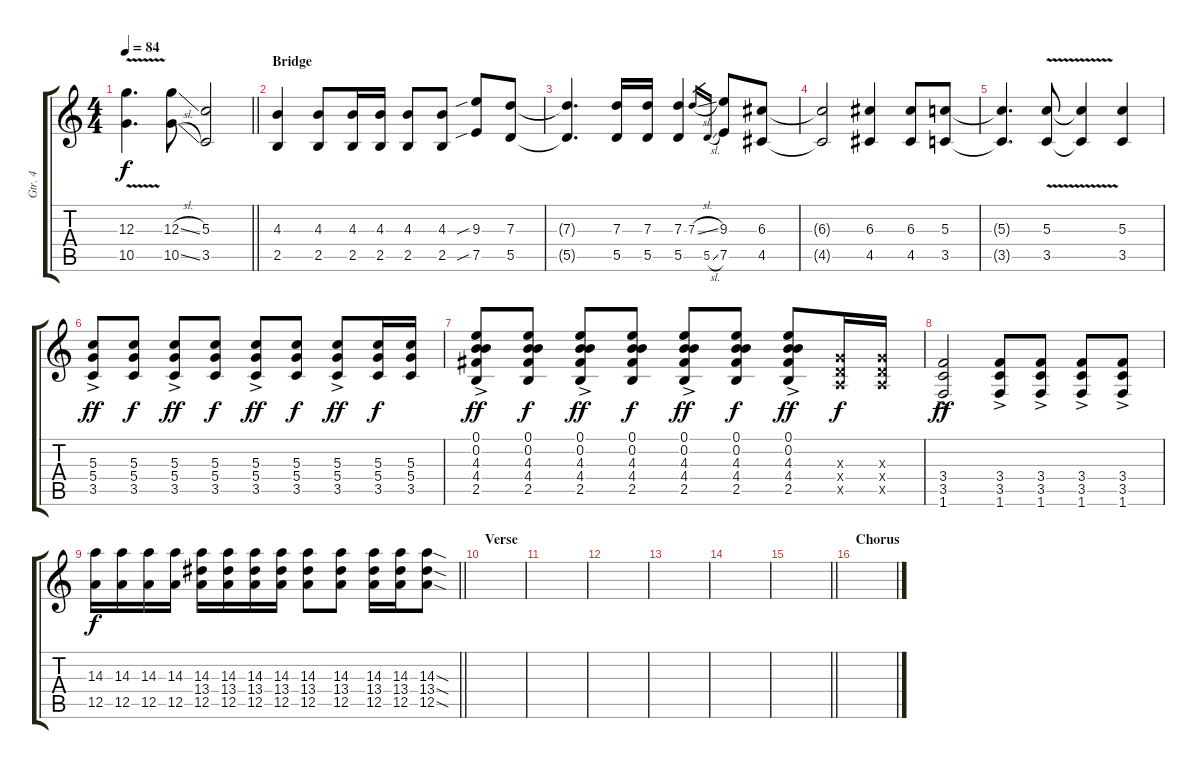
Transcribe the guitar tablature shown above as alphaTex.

\track ("Gtr. 4" "Gtr. 4") {instrument overdrivenguitar}
\staff {score tabs}
\tuning (E4 B3 G3 D3 A2 E2) {hide}
\ts (4 4)
\tempo 84
\clef g2
\barLineRight lightlight
\ks c
(12.3{v} 10.5{v}).4{d dy f} (12.3{sl} 10.5{sl}).8 (5.3 3.5).2 |
\section ("" "Bridge")
(4.3 2.5).4 (4.3 2.5).8 (4.3 2.5).16 (4.3 2.5).16 (4.3 2.5).8 (4.3 2.5).8 (9.3{sib} 7.5{sib}).8 (7.3 5.5).8 |
(7.3{t} 5.5{t}).4{d} (7.3 5.5).16 (7.3 5.5).16 (7.3 5.5).4 7.3{sl}.16{gr} 5.5{sl}.16{gr} (9.3 7.5).8 (6.3 4.5).8 |
(6.3{t} 4.5{t}).2 (6.3 4.5).4 (6.3 4.5).8 (5.3 3.5).8 |
(5.3{t} 3.5{t}).4{d} (5.3{v} 3.5{v}).8 (5.3{t} 3.5{t}).4 (5.3 3.5).4 |
(5.3{ac} 5.4{ac} 3.5{ac}).8{dy ff} (5.3 5.4 3.5).8{dy f} (5.3{ac} 5.4{ac} 3.5{ac}).8{dy ff} (5.3 5.4 3.5).8{dy f} (5.3{ac} 5.4{ac} 3.5{ac}).8{dy ff} (5.3 5.4 3.5).8{dy f} (5.3{ac} 5.4{ac} 3.5{ac}).8{dy ff} (5.3 5.4 3.5).16{dy f} (5.3 5.4 3.5).16 |
(0.1{ac} 0.2{ac} 4.3{ac} 4.4{ac} 2.5{ac}).8{dy ff} (0.1 0.2 4.3 4.4 2.5).8{dy f} (0.1{ac} 0.2{ac} 4.3{ac} 4.4{ac} 2.5{ac}).8{dy ff} (0.1 0.2 4.3 4.4 2.5).8{dy f} (0.1{ac} 0.2{ac} 4.3{ac} 4.4{ac} 2.5{ac}).8{dy ff} (0.1 0.2 4.3 4.4 2.5).8{dy f} (0.1{ac} 0.2{ac} 4.3{ac} 4.4{ac} 2.5{ac}).8{dy ff} (0.3{x} 0.4{x} 0.5{x}).16{dy f} (0.3{x} 0.4{x} 0.5{x}).16 |
(3.4{ac} 3.5{ac} 1.6{ac}).2{dy ff} (3.4{ac} 3.5{ac} 1.6{ac}).8 (3.4{ac} 3.5{ac} 1.6{ac}).8 (3.4{ac} 3.5{ac} 1.6{ac}).8 (3.4{ac} 3.5{ac} 1.6{ac}).8 |
\barLineRight lightlight
(14.3 12.5).16{dy f} (14.3 12.5).16 (14.3 12.5).16 (14.3 12.5).16 (14.3 13.4 12.5).16 (14.3 13.4 12.5).16 (14.3 13.4 12.5).16 (14.3 13.4 12.5).16 (14.3 13.4 12.5).8 (14.3 13.4 12.5).8 (14.3 13.4 12.5).16 (14.3 13.4 12.5).16 (14.3{sod} 13.4{sod} 12.5{sod}).8 |
\section ("" "Verse")
|
|
|
|
|
\barLineRight lightlight
|
\section ("" "Chorus")
